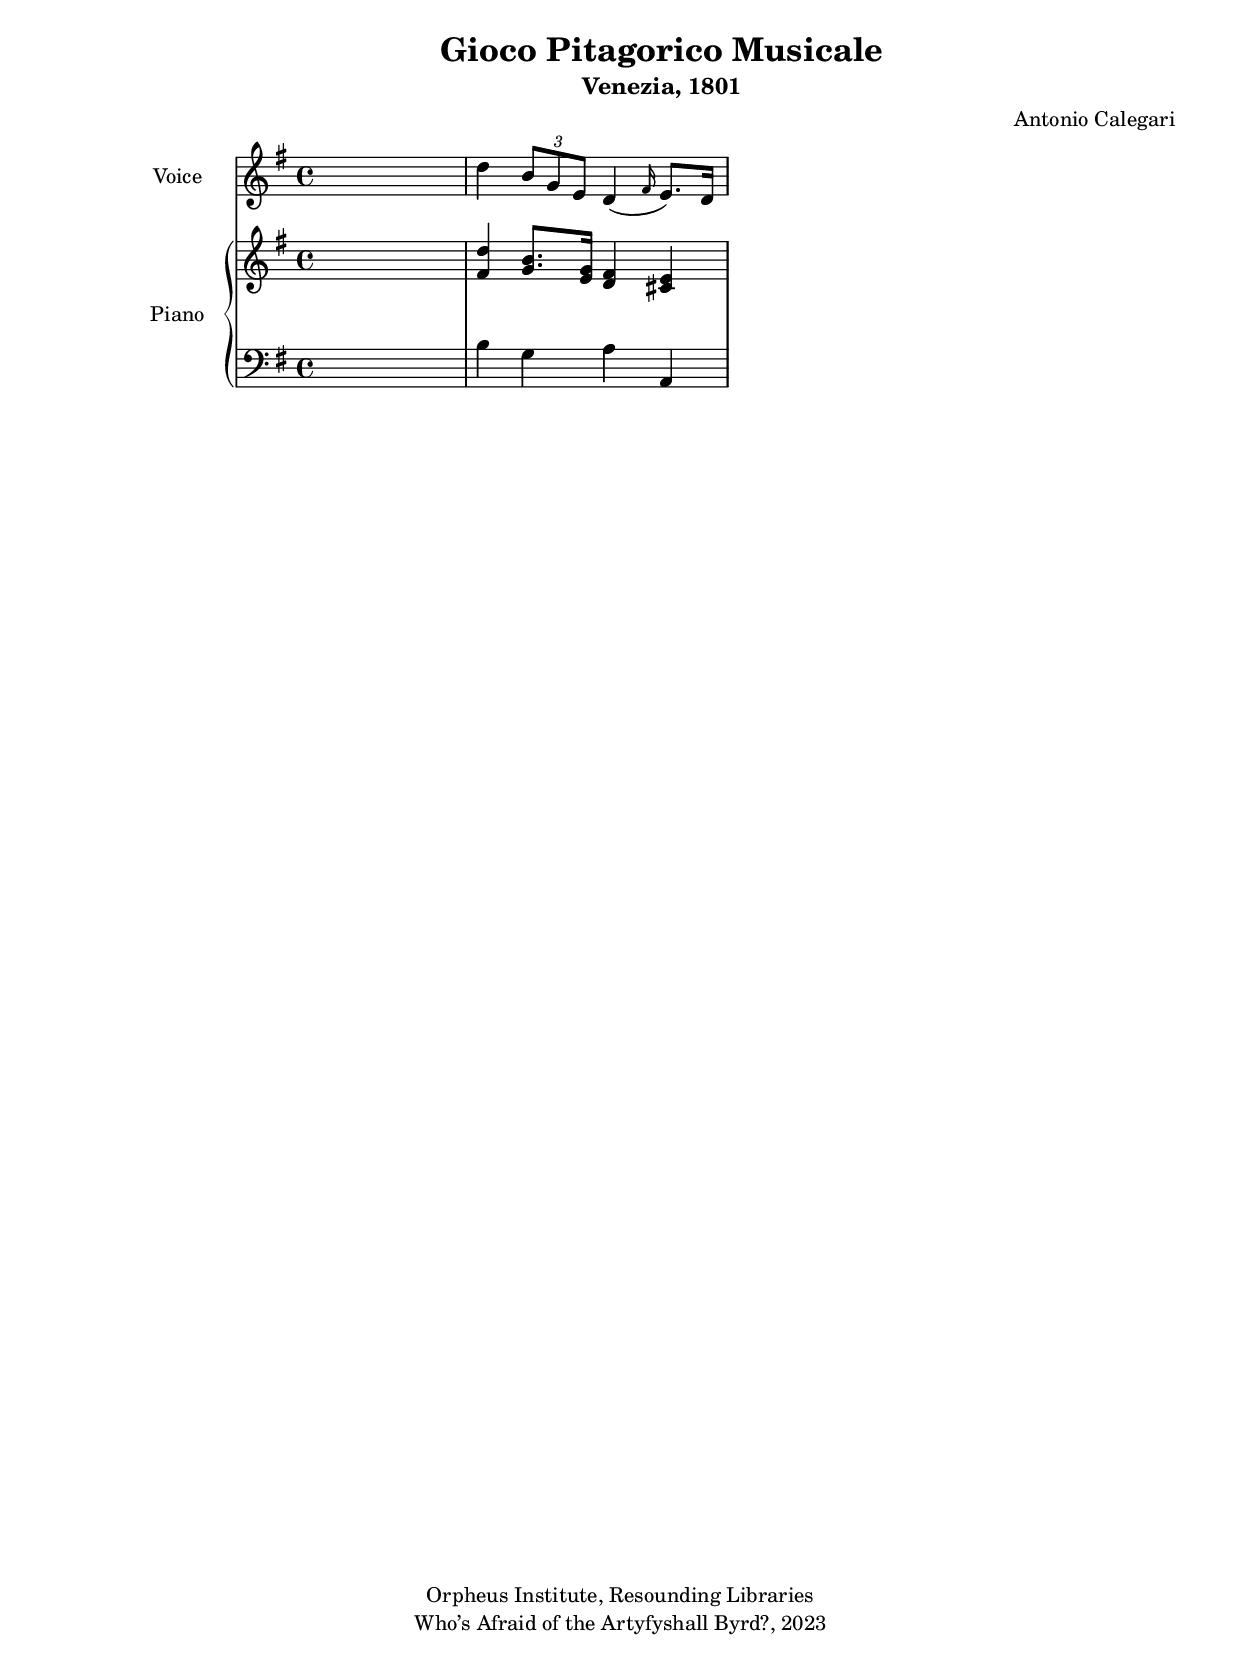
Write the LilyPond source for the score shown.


\include "paper_settings.ly"

\score{
 << 
    %Voice part
    \context Staff = "voice" \with { instrumentName = "Voice" }
    
    <<
    \set Staff.midiInstrument =#"voice oohs" {

   \key g \major \clef treble
    s1
    \relative c''{
  d4 \tuplet 3/2 {b8[g e]} d4( \grace{fs16} e8.) d16
}

    
    }  
    
    >>  
    
    %Piano part
    \context PianoStaff \with { instrumentName = "Piano"}
    <<
       \context Staff = "rh" {
         \key g \major \clef treble
         s1
         \relative c'{
  <fs d'>4 <g b>8. [<e g>16] <d fs>4 <cs e>
}

         
        }
        
        \context Staff = "lh" {
        \key g \major \clef bass
        s1
        \relative c{
  b'4 g a a,
}

          
        }
        
    >>
    

  
 >> 
\include "layout_settings.ly"
 
}
    